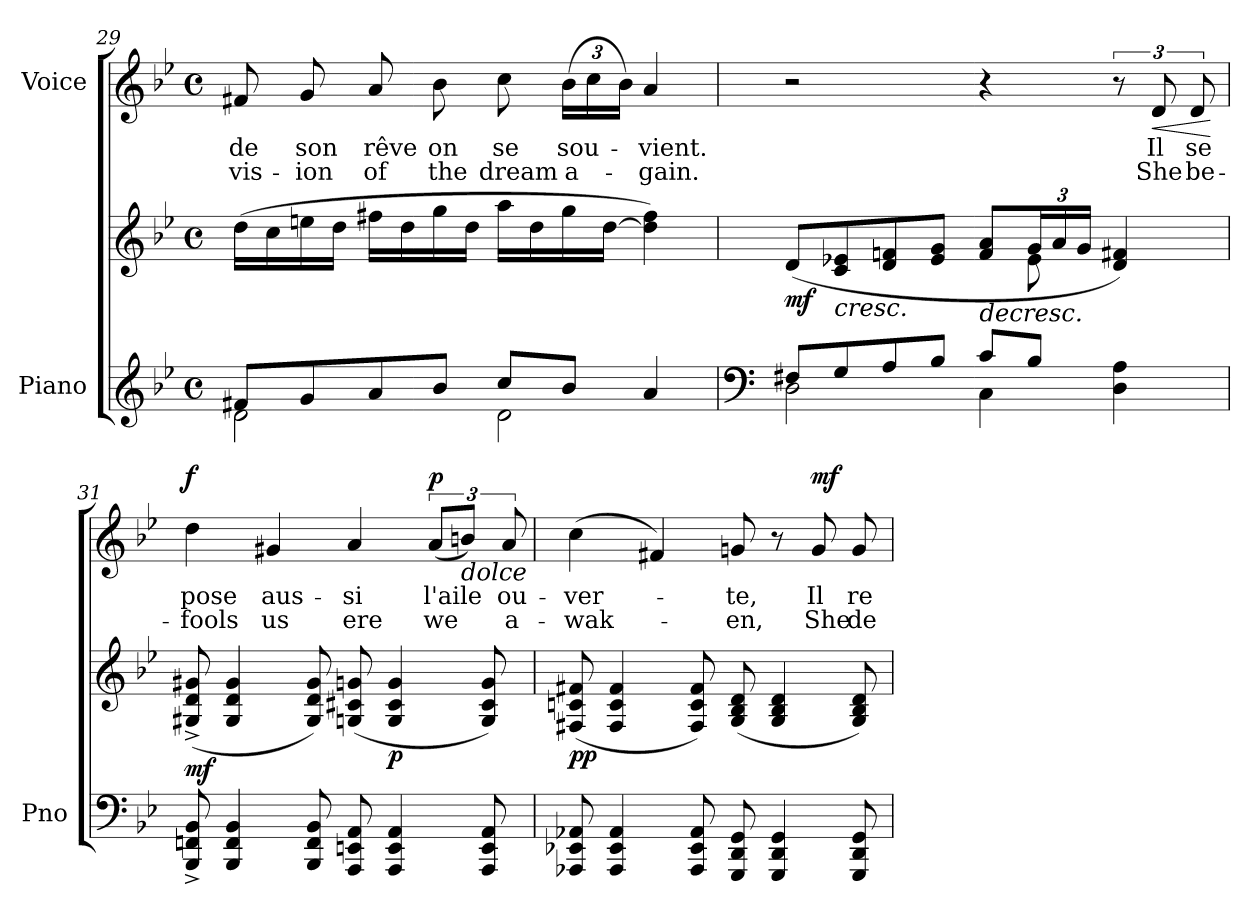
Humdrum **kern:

**kern	**kern	**dynam	**kern	**text	**text	**dynam
*part2	*part2	*part2	*part1	*part1	*part1	*part1
*staff3	*staff2	*staff2/3	*staff1	*staff1	*staff1	*staff1
*I"Piano	*	*	*I"Voice	*	*	*
*I'Pno	*	*	*	*	*	*
!!LO:LB:g=z
*clefG2	*clefG2	*	*clefG2	*	*	*
*k[b-e-]	*k[b-e-]	*	*k[b-e-]	*	*	*
*M4/4	*M4/4	*	*M4/4	*	*	*
*met(c)	*met(c)	*	*met(c)	*	*	*
=29	=29	=29	=29	=29	=29	=29
*^	*	*	*	*	*	*
!	!	!	!	!	!LO:LY:b	!LO:LY:b	!
8f#X/L	2d\	(16dd\LL	.	8f#X/	de	vis-	.
.	.	16cc\	.	.	.	.	.
!	!	!	!	!	!LO:LY:b	!LO:LY:b	!
8g/	.	16een\	.	8g/	son	-ion	.
.	.	16dd\JJ	.	.	.	.	.
!	!	!	!	!	!LO:LY:b	!LO:LY:b	!
8a/	.	16ff#X\LL	.	8a/	rêve	of	.
.	.	16dd\	.	.	.	.	.
!	!	!	!	!	!LO:LY:b	!LO:LY:b	!
8b-/J	.	16gg\	.	8b-\	on	the	.
.	.	16dd\JJ	.	.	.	.	.
!	!	!	!	!	!LO:LY:b	!LO:LY:b	!
8cc/L	2d\	16aa\LL	.	8cc\	se	dream	.
.	.	16dd\	.	.	.	.	.
*	*	*	*	*Xbrackettup	*	*	*
!	!	!	!	!	!LO:LY:b	!LO:LY:b	!
8b-/J	.	16gg\	.	(24b-\LL	sou-	a-	.
.	.	.	.	24cc\	.	.	.
.	.	[16dd\JJ	.	.	.	.	.
.	.	.	.	24b-\JJ)	.	.	.
!	!	!	!	!	!LO:LY:b	!LO:LY:b	!
4a/	.	4dd\] 4ff#\)	.	4a/	-vient.	-gain.	.
!!LO:PB:g=z
=30	=30	=30	=30	=30	=30	=30	=30
*clefF4	*	*	*	*	*	*	*
*	*	*^	*	*	*	*	*
!	!	!	!	!LO:DY:b	!	!	!	!
8F#X/L	2D\	(8d/L	8ryy	mf	2r	.	.	.
!	!	!	!	!LO:HP:b	!	!	!	!
*	*	*v	*v	*	*	*	*	*
8G/	.	8c/ 8e-X/	<	.	.	.	.
8A/	.	8d/ 8fn/	.	.	.	.	.
8B-/J	.	8e-/ 8g/J	.	.	.	.	.
!	!	!	!LO:HP:b	!	!	!	!
8c/L	4C\	8f/ 8a/L	>	4r	.	.	.
*	*	*Xbrackettup	*	*	*	*	*
*	*	*^	*	*	*	*	*
8B-/J	.	24g/L	8e-\	.	.	.	.	.
.	.	24a/	.	.	.	.	.	.
.	.	24g/JJ	.	.	.	.	.	.
*	*	*	*	*	*brackettup	*	*	*
4D\ 4A\	4ryy	4d/ 4f#X/)	4ryy	[	12r	.	.	.
!	!	!	!	!	!	!LO:LY:b	!LO:LY:b	!LO:HP:b
.	.	.	.	.	12d/	Il	She	<
!	!	!	!	!	!	!LO:LY:b	!LO:LY:b	!
.	.	.	.	.	12d/	se	be-	.
*v	*v	*	*	*	*	*	*	*
*	*v	*v	*	*	*	*	*
.	.	.	.	.	.	[
=31	=31	=31	=31	=31	=31	=31
!	!	!LO:DY:b	!	!LO:LY:b	!LO:LY:b	!LO:DY:b
8BBB-/^ 8FFn/^ 8BB-/^	(8G#X/^ 8d/^ 8g#X/^	mf	4dd\	pose	-fools	f
4BBB-/ 4FF/ 4BB-/	4G#/ 4d/ 4g#/	.	.	.	.	.
!	!	!	!	!LO:LY:b	!LO:LY:b	!
.	.	.	4g#X/	aus-	us	.
8BBB-/ 8FF/ 8BB-/	8G#/ 8d/ 8g#/)	.	.	.	.	.
!	!	!	!	!LO:LY:b	!LO:LY:b	!
8AAA/ 8EEn/ 8AA/	(8Gn/ 8c#X/ 8gn/	.	4a/	-si	ere	.
!	!	!LO:DY:n=1:b	!	!	!	!
4AAA/ 4EE/ 4AA/	4G/ 4c#/ 4g/	] p	.	.	.	.
!	!	!	!	!LO:LY:b	!LO:LY:b	!LO:DY:b
.	.	.	(12a/L	l'aile	we	p
!	!	!	!LO:TX:b:i:t=dolce	!	!	!
.	.	.	12bn/J)	.	.	.
8AAA/ 8EE/ 8AA/	8G/ 8c#/ 8g/)	.	.	.	.	.
!	!	!	!	!LO:LY:b	!LO:LY:b	!
.	.	.	12a/	ou-	a-	.
=32	=32	=32	=32	=32	=32	=32
!	!	!LO:DY:b	!	!LO:LY:b	!LO:LY:b	!
8AAA-X/ 8EE-X/ 8AA-X/	(8F#X/ 8cn/ 8f#X/	pp	(4cc\	-ver-	-wak-	.
4AAA-/ 4EE-/ 4AA-/	4F#/ 4c/ 4f#/	.	.	.	.	.
.	.	.	4f#X/)	.	.	.
8AAA-/ 8EE-/ 8AA-/	8F#/ 8c/ 8f#/)	.	.	.	.	.
!	!	!	!	!LO:LY:b	!LO:LY:b	!
8GGG/ 8DD/ 8GG/	(8G/ 8B-/ 8d/	.	8gn/	-te,	-en,	.
4GGG/ 4DD/ 4GG/	4G/ 4B-/ 4d/	.	8r	.	.	.
!	!	!	!	!LO:LY:b	!LO:LY:b	!LO:DY:b
.	.	.	8g/	Il	She	mf
!	!	!	!	!LO:LY:b	!LO:LY:b	!
8GGG/ 8DD/ 8GG/	8G/ 8B-/ 8d/)	.	8g/	re-	de-	.
=	=	=	=	=	=	=
*-	*-	*-	*-	*-	*-	*-
